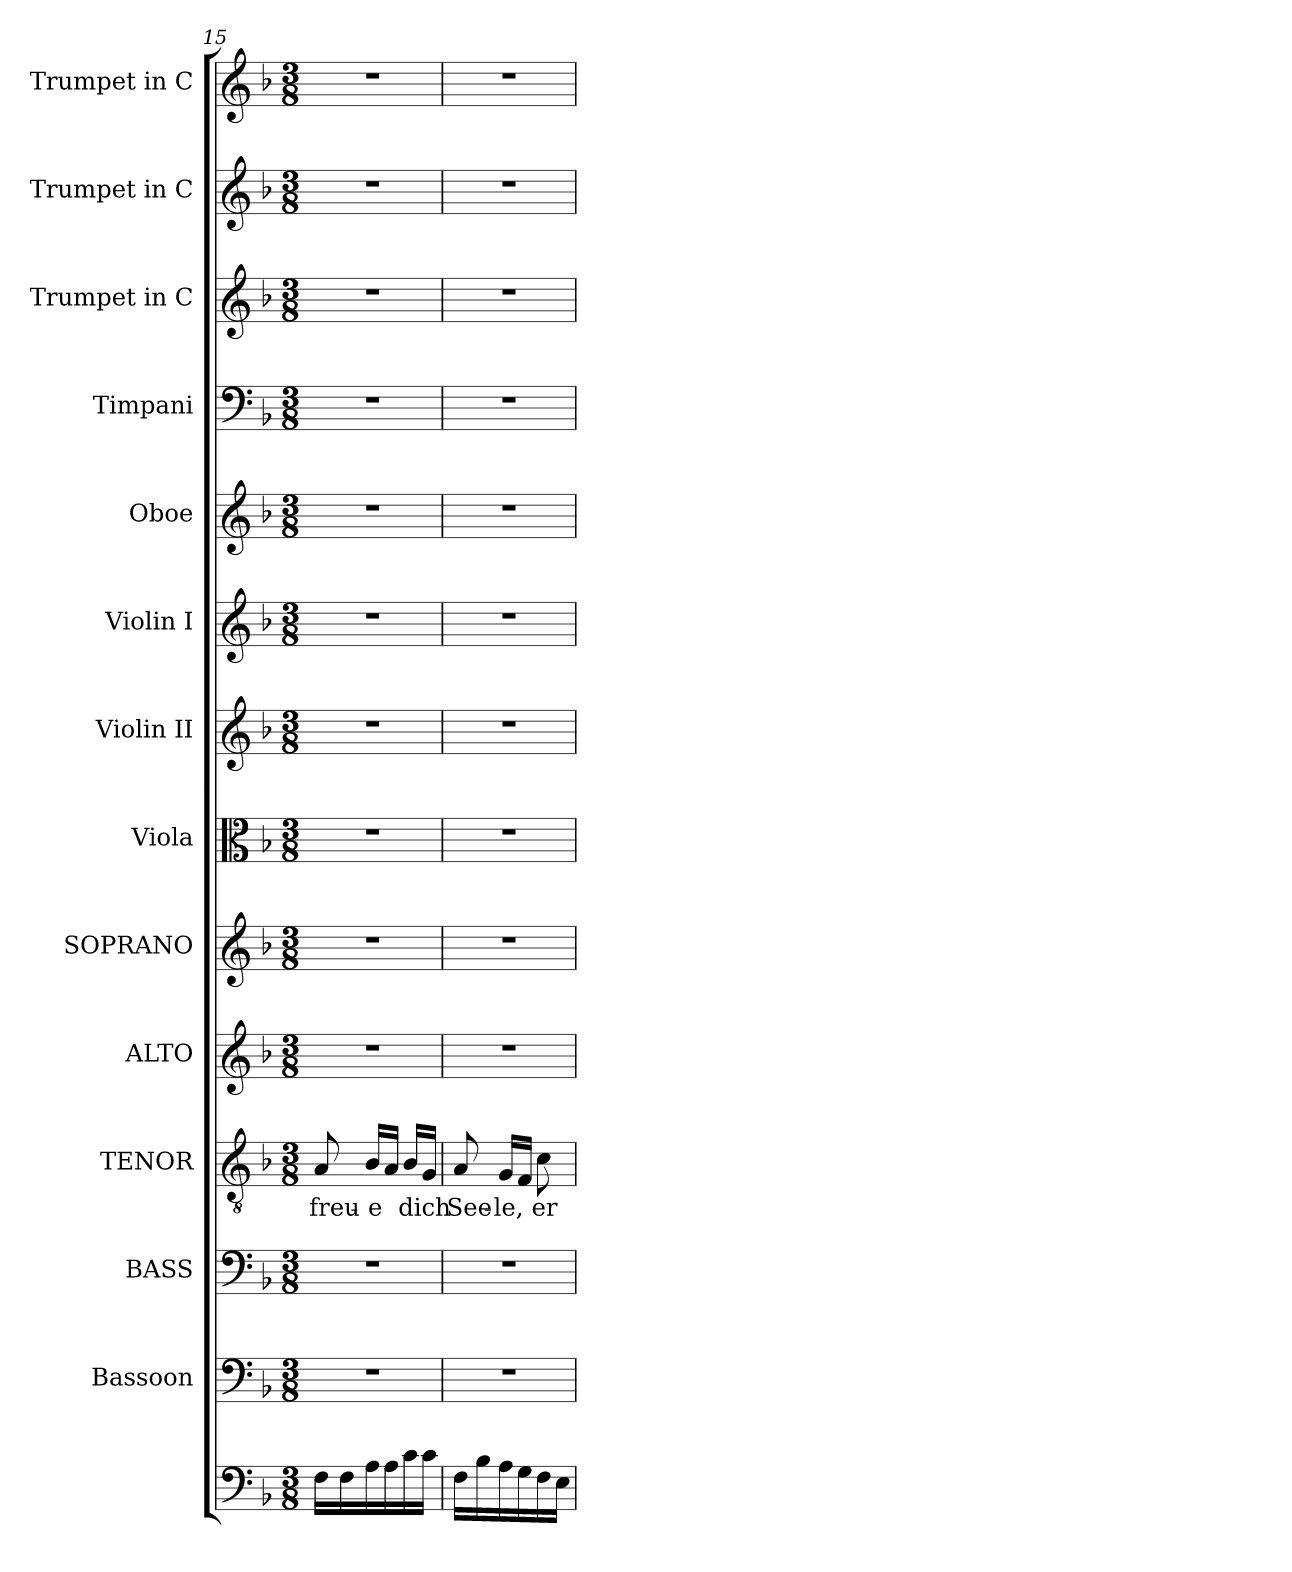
**kern	**kern	**kern	**kern	**text	**kern	**kern	**kern	**kern	**kern	**kern	**kern	**kern	**kern	**kern
*part14	*part13	*part12	*part11	*part11	*part10	*part9	*part8	*part7	*part6	*part5	*part4	*part3	*part2	*part1
*staff14	*staff13	*staff12	*staff11	*staff11	*staff10	*staff9	*staff8	*staff7	*staff6	*staff5	*staff4	*staff3	*staff2	*staff1
*	*I"Bassoon	*I"BASS	*I"TENOR	*	*I"ALTO	*I"SOPRANO	*I"Viola	*I"Violin II	*I"Violin I	*I"Oboe	*I"Timpani	*I"Trumpet in C	*I"Trumpet in C	*I"Trumpet in C
*	*	*	*	*	*I'Alto	*I'Soprano	*I'Viola	*I'Violin II	*I'Violin I	*I'Oboe	*I'Timp.	*	*	*
!!LO:LB:g=z
*clefF4	*clefF4	*clefF4	*clefGv2	*	*clefG2	*clefG2	*clefC3	*clefG2	*clefG2	*clefG2	*clefF4	*clefG2	*clefG2	*clefG2
*	*	*	*ITrd7c12	*	*	*	*	*	*	*	*	*	*	*
*k[b-]	*k[b-]	*k[b-]	*k[b-]	*	*k[b-]	*k[b-]	*k[b-]	*k[b-]	*k[b-]	*k[b-]	*k[b-]	*k[b-]	*k[b-]	*k[b-]
*F:	*F:	*F:	*F:	*	*F:	*F:	*F:	*F:	*F:	*F:	*F:	*F:	*F:	*F:
*M3/8	*M3/8	*M3/8	*M3/8	*	*M3/8	*M3/8	*M3/8	*M3/8	*M3/8	*M3/8	*M3/8	*M3/8	*M3/8	*M3/8
=15	=15	=15	=15	=15	=15	=15	=15	=15	=15	=15	=15	=15	=15	=15
!	!LO:N:vis=1	!LO:N:vis=1	!	!	!	!	!	!	!	!	!	!	!	!
!	!	!	!	!LO:LY:b:color=#000000	!LO:N:vis=1	!LO:N:vis=1	!LO:N:vis=1	!LO:N:vis=1	!LO:N:vis=1	!LO:N:vis=1	!LO:N:vis=1	!LO:N:vis=1	!LO:N:vis=1	!LO:N:vis=1
16Fi\LL	4.r	4.r	8AAi/	-freu-	4.r	4.r	4.r	4.r	4.r	4.r	4.r	4.r	4.r	4.r
16Fi\	.	.	.	.	.	.	.	.	.	.	.	.	.	.
!	!	!	!	!LO:LY:b:color=#000000	!	!	!	!	!	!	!	!	!	!
16Ai\	.	.	16BB-i/LL	-e	.	.	.	.	.	.	.	.	.	.
16Ai\	.	.	16AAi/JJ	.	.	.	.	.	.	.	.	.	.	.
!	!	!	!	!LO:LY:b:color=#000000	!	!	!	!	!	!	!	!	!	!
16ci\	.	.	16BB-i/LL	dich	.	.	.	.	.	.	.	.	.	.
16ci\JJ	.	.	16GGi/JJ	.	.	.	.	.	.	.	.	.	.	.
=16	=16	=16	=16	=16	=16	=16	=16	=16	=16	=16	=16	=16	=16	=16
!	!LO:N:vis=1	!LO:N:vis=1	!	!	!	!	!	!	!	!	!	!	!	!
!	!	!	!	!LO:LY:b:color=#000000	!LO:N:vis=1	!LO:N:vis=1	!LO:N:vis=1	!LO:N:vis=1	!LO:N:vis=1	!LO:N:vis=1	!LO:N:vis=1	!LO:N:vis=1	!LO:N:vis=1	!LO:N:vis=1
16Fi\LL	4.r	4.r	8AAi/	See-	4.r	4.r	4.r	4.r	4.r	4.r	4.r	4.r	4.r	4.r
16B-i\	.	.	.	.	.	.	.	.	.	.	.	.	.	.
!	!	!	!	!LO:LY:b:color=#000000	!	!	!	!	!	!	!	!	!	!
16Ai\	.	.	16GGi/LL	-le,	.	.	.	.	.	.	.	.	.	.
16Gi\	.	.	16FFi/JJ	.	.	.	.	.	.	.	.	.	.	.
!	!	!	!	!LO:LY:b:color=#000000	!	!	!	!	!	!	!	!	!	!
16Fi\	.	.	8Ci\	er-	.	.	.	.	.	.	.	.	.	.
16Ei\JJ	.	.	.	.	.	.	.	.	.	.	.	.	.	.
=	=	=	=	=	=	=	=	=	=	=	=	=	=	=
*-	*-	*-	*-	*-	*-	*-	*-	*-	*-	*-	*-	*-	*-	*-
